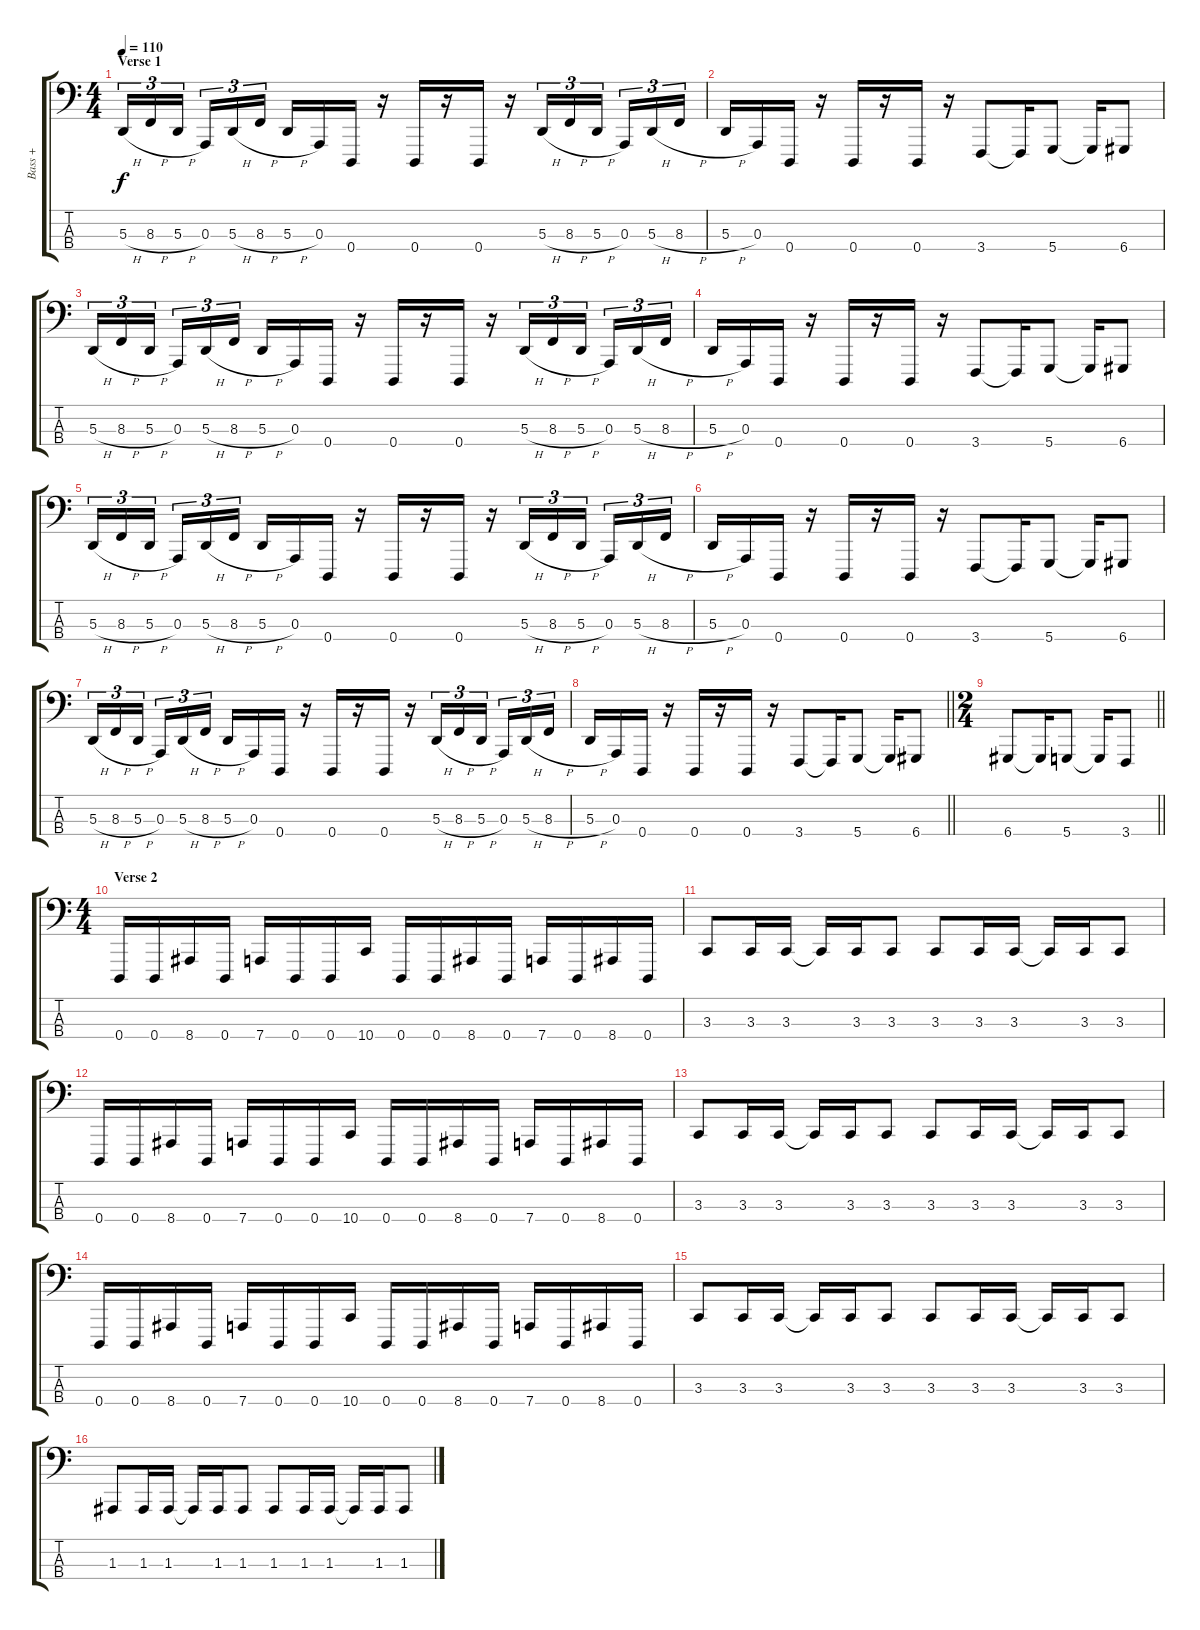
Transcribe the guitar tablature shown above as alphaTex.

\track ("  Bass +" "  Bass +") {instrument lead1square}
\staff {score tabs}
\tuning (G2 D2 A1 D1) {hide}
\ts (4 4)
\section ("" "Verse 1")
\tempo 110
\clef f4
\ks c
5.3{h}.16{tu (3 2) dy f} 8.3{h}.16{tu (3 2)} 5.3{h}.16{tu (3 2) beam splitsecondary} 0.3.16{tu (3 2)} 5.3{h}.16{tu (3 2)} 8.3{h}.16{tu (3 2)} 5.3{h}.16 0.3.16 0.4.16 r.16 0.4.16 r.16 0.4.16 r.16 5.3{h}.16{tu (3 2)} 8.3{h}.16{tu (3 2)} 5.3{h}.16{tu (3 2) beam splitsecondary} 0.3.16{tu (3 2)} 5.3{h}.16{tu (3 2)} 8.3{h}.16{tu (3 2)} |
5.3{h}.16 0.3.16 0.4.16 r.16 0.4.16 r.16 0.4.16 r.16 3.4.8 3.4{t}.16 5.4.8 5.4{t}.16 6.4.8 |
5.3{h}.16{tu (3 2)} 8.3{h}.16{tu (3 2)} 5.3{h}.16{tu (3 2) beam splitsecondary} 0.3.16{tu (3 2)} 5.3{h}.16{tu (3 2)} 8.3{h}.16{tu (3 2)} 5.3{h}.16 0.3.16 0.4.16 r.16 0.4.16 r.16 0.4.16 r.16 5.3{h}.16{tu (3 2)} 8.3{h}.16{tu (3 2)} 5.3{h}.16{tu (3 2) beam splitsecondary} 0.3.16{tu (3 2)} 5.3{h}.16{tu (3 2)} 8.3{h}.16{tu (3 2)} |
5.3{h}.16 0.3.16 0.4.16 r.16 0.4.16 r.16 0.4.16 r.16 3.4.8 3.4{t}.16 5.4.8 5.4{t}.16 6.4.8 |
5.3{h}.16{tu (3 2)} 8.3{h}.16{tu (3 2)} 5.3{h}.16{tu (3 2) beam splitsecondary} 0.3.16{tu (3 2)} 5.3{h}.16{tu (3 2)} 8.3{h}.16{tu (3 2)} 5.3{h}.16 0.3.16 0.4.16 r.16 0.4.16 r.16 0.4.16 r.16 5.3{h}.16{tu (3 2)} 8.3{h}.16{tu (3 2)} 5.3{h}.16{tu (3 2) beam splitsecondary} 0.3.16{tu (3 2)} 5.3{h}.16{tu (3 2)} 8.3{h}.16{tu (3 2)} |
5.3{h}.16 0.3.16 0.4.16 r.16 0.4.16 r.16 0.4.16 r.16 3.4.8 3.4{t}.16 5.4.8 5.4{t}.16 6.4.8 |
5.3{h}.16{tu (3 2)} 8.3{h}.16{tu (3 2)} 5.3{h}.16{tu (3 2) beam splitsecondary} 0.3.16{tu (3 2)} 5.3{h}.16{tu (3 2)} 8.3{h}.16{tu (3 2)} 5.3{h}.16 0.3.16 0.4.16 r.16 0.4.16 r.16 0.4.16 r.16 5.3{h}.16{tu (3 2)} 8.3{h}.16{tu (3 2)} 5.3{h}.16{tu (3 2) beam splitsecondary} 0.3.16{tu (3 2)} 5.3{h}.16{tu (3 2)} 8.3{h}.16{tu (3 2)} |
\barLineRight lightlight
5.3{h}.16 0.3.16 0.4.16 r.16 0.4.16 r.16 0.4.16 r.16 3.4.8 3.4{t}.16 5.4.8 5.4{t}.16 6.4.8 |
\ts (2 4)
\barLineRight lightlight
6.4.8 6.4{t}.16 5.4.8 5.4{t}.16 3.4.8 |
\ts (4 4)
\section ("" "Verse 2")
0.4.16 0.4.16 8.4.16 0.4.16 7.4.16 0.4.16 0.4.16 10.4.16 0.4.16 0.4.16 8.4.16 0.4.16 7.4.16 0.4.16 8.4.16 0.4.16 |
3.3.8 3.3.16 3.3.16 3.3{t}.16 3.3.16 3.3.8 3.3.8 3.3.16 3.3.16 3.3{t}.16 3.3.16 3.3.8 |
0.4.16 0.4.16 8.4.16 0.4.16 7.4.16 0.4.16 0.4.16 10.4.16 0.4.16 0.4.16 8.4.16 0.4.16 7.4.16 0.4.16 8.4.16 0.4.16 |
3.3.8 3.3.16 3.3.16 3.3{t}.16 3.3.16 3.3.8 3.3.8 3.3.16 3.3.16 3.3{t}.16 3.3.16 3.3.8 |
0.4.16 0.4.16 8.4.16 0.4.16 7.4.16 0.4.16 0.4.16 10.4.16 0.4.16 0.4.16 8.4.16 0.4.16 7.4.16 0.4.16 8.4.16 0.4.16 |
3.3.8 3.3.16 3.3.16 3.3{t}.16 3.3.16 3.3.8 3.3.8 3.3.16 3.3.16 3.3{t}.16 3.3.16 3.3.8 |
1.3.8 1.3.16 1.3.16 1.3{t}.16 1.3.16 1.3.8 1.3.8 1.3.16 1.3.16 1.3{t}.16 1.3.16 1.3.8
